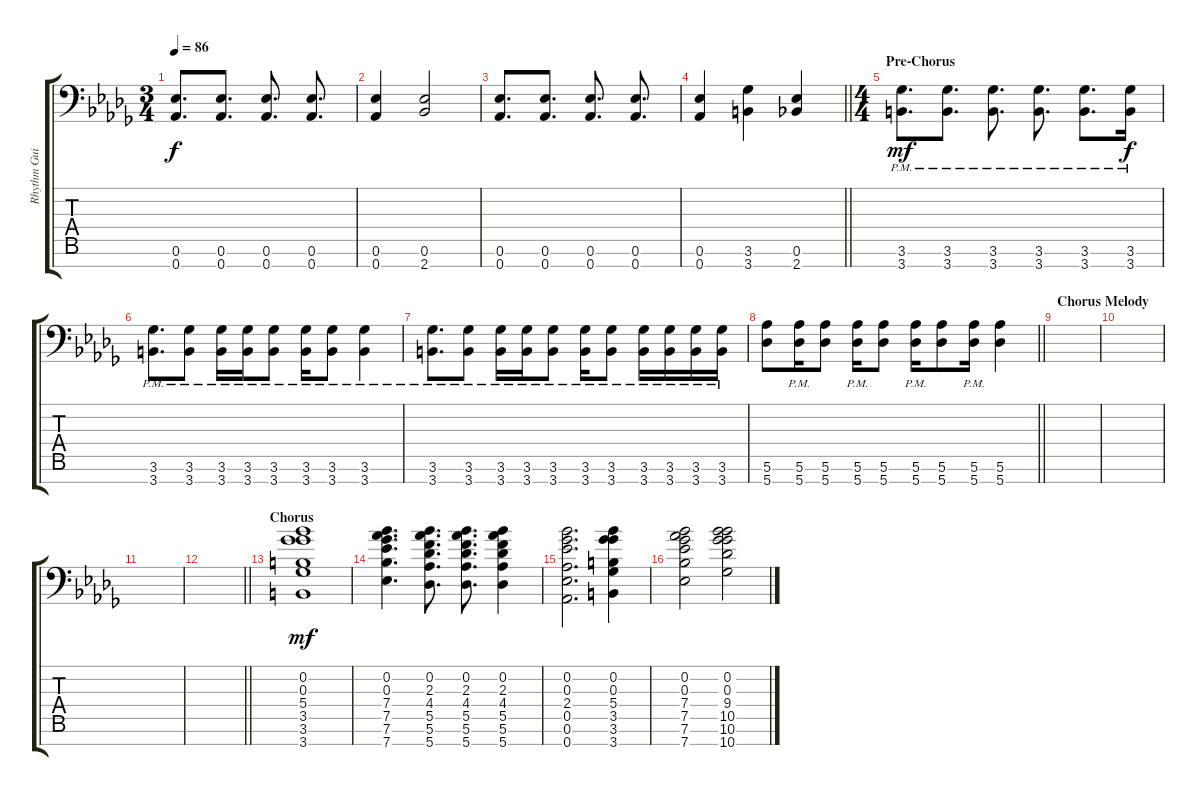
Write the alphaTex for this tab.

\track ("Rhythm Guitar 1" "Rhythm Gui") {instrument distortionguitar}
\staff {score tabs}
\tuning (Eb4 Bb3 Gb3 Db3 Ab2 Eb2 Ab1) {hide}
\ts (3 4)
\tempo 86
\clef f4
\ks bbminor
(0.6 0.7).8{d dy f} (0.6 0.7).8{d} (0.6 0.7).8{d} (0.6 0.7).8{d} |
(0.6 0.7).4 (0.6 2.7).2 |
(0.6 0.7).8{d} (0.6 0.7).8{d} (0.6 0.7).8{d} (0.6 0.7).8{d} |
\barLineRight lightlight
(0.6 0.7).4 (3.6 3.7).4 (0.6 2.7).4 |
\ts (4 4)
\section ("" "Pre-Chorus")
(3.6{pm} 3.7{pm}).8{d dy mf volume 15} (3.6{pm} 3.7{pm}).8{d} (3.6{pm} 3.7{pm}).8{d} (3.6{pm} 3.7{pm}).8{d} (3.6{pm} 3.7{pm}).8{d} (3.6{pm} 3.7{pm}).16{dy f} |
(3.6{pm} 3.7{pm}).8{d} (3.6{pm} 3.7{pm}).8 (3.6{pm} 3.7{pm}).16 (3.6{pm} 3.7{pm}).16 (3.6{pm} 3.7{pm}).8 (3.6{pm} 3.7{pm}).16 (3.6{pm} 3.7{pm}).8 (3.6{pm} 3.7{pm}).4 |
(3.6{pm} 3.7{pm}).8{d} (3.6{pm} 3.7{pm}).8 (3.6{pm} 3.7{pm}).16 (3.6{pm} 3.7{pm}).16 (3.6{pm} 3.7{pm}).8 (3.6{pm} 3.7{pm}).16 (3.6{pm} 3.7{pm}).8 (3.6{pm} 3.7{pm}).16 (3.6{pm} 3.7{pm}).16 (3.6{pm} 3.7{pm}).16 (3.6{pm} 3.7{pm}).16 |
\barLineRight lightlight
(5.6 5.7).8 (5.6{pm} 5.7{pm}).16 (5.6 5.7).8 (5.6{pm} 5.7{pm}).16 (5.6 5.7).8 (5.6{pm} 5.7{pm}).16 (5.6 5.7).8 (5.6{pm} 5.7{pm}).16 (5.6 5.7).4 |
\section ("" "Chorus Melody")
|
|
|
\barLineRight lightlight
|
\section ("" "Chorus")
(0.2 0.3 5.4 3.5 3.6 3.7).1{dy mf volume 13 instrument distortionguitar} |
(0.2 0.3 7.4 7.5 7.6 7.7).4{d} (0.2 2.3 4.4 5.5 5.6 5.7).8{d} (0.2 2.3 4.4 5.5 5.6 5.7).8{d} (0.2 2.3 4.4 5.5 5.6 5.7).4 |
(0.2 0.3 2.4 0.5 0.6 0.7).2{d} (0.2 0.3 5.4 3.5 3.6 3.7).4 |
(0.2 0.3 7.4 7.5 7.6 7.7).2 (0.2 0.3 9.4 10.5 10.6 10.7).2
